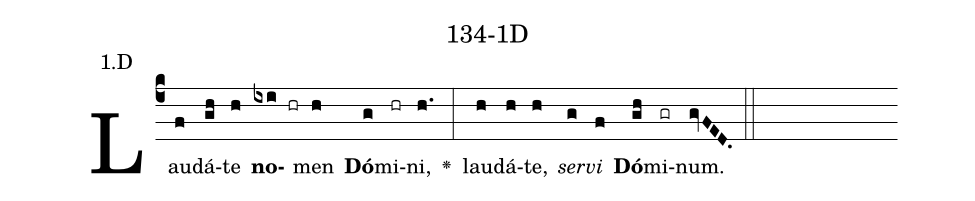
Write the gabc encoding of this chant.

name: 134-1D;
annotation: 1.D;
%%
(c4)Lau(f)dá(gh)te(h) <b>no</b>(ixi hr)men(h) <b>Dó</b>(g)mi(hr)ni,(h.) <v>\greheightstar</v>(:) lau(h)dá(h)te,(h) <i>ser</i>(g)<i>vi</i>(f) <b>Dó</b>(gh)mi(gr)num.(gvFED.) (::)


%E(h) u(h) o(g) u(f) a(gh) e.(gvFED.) (::)
